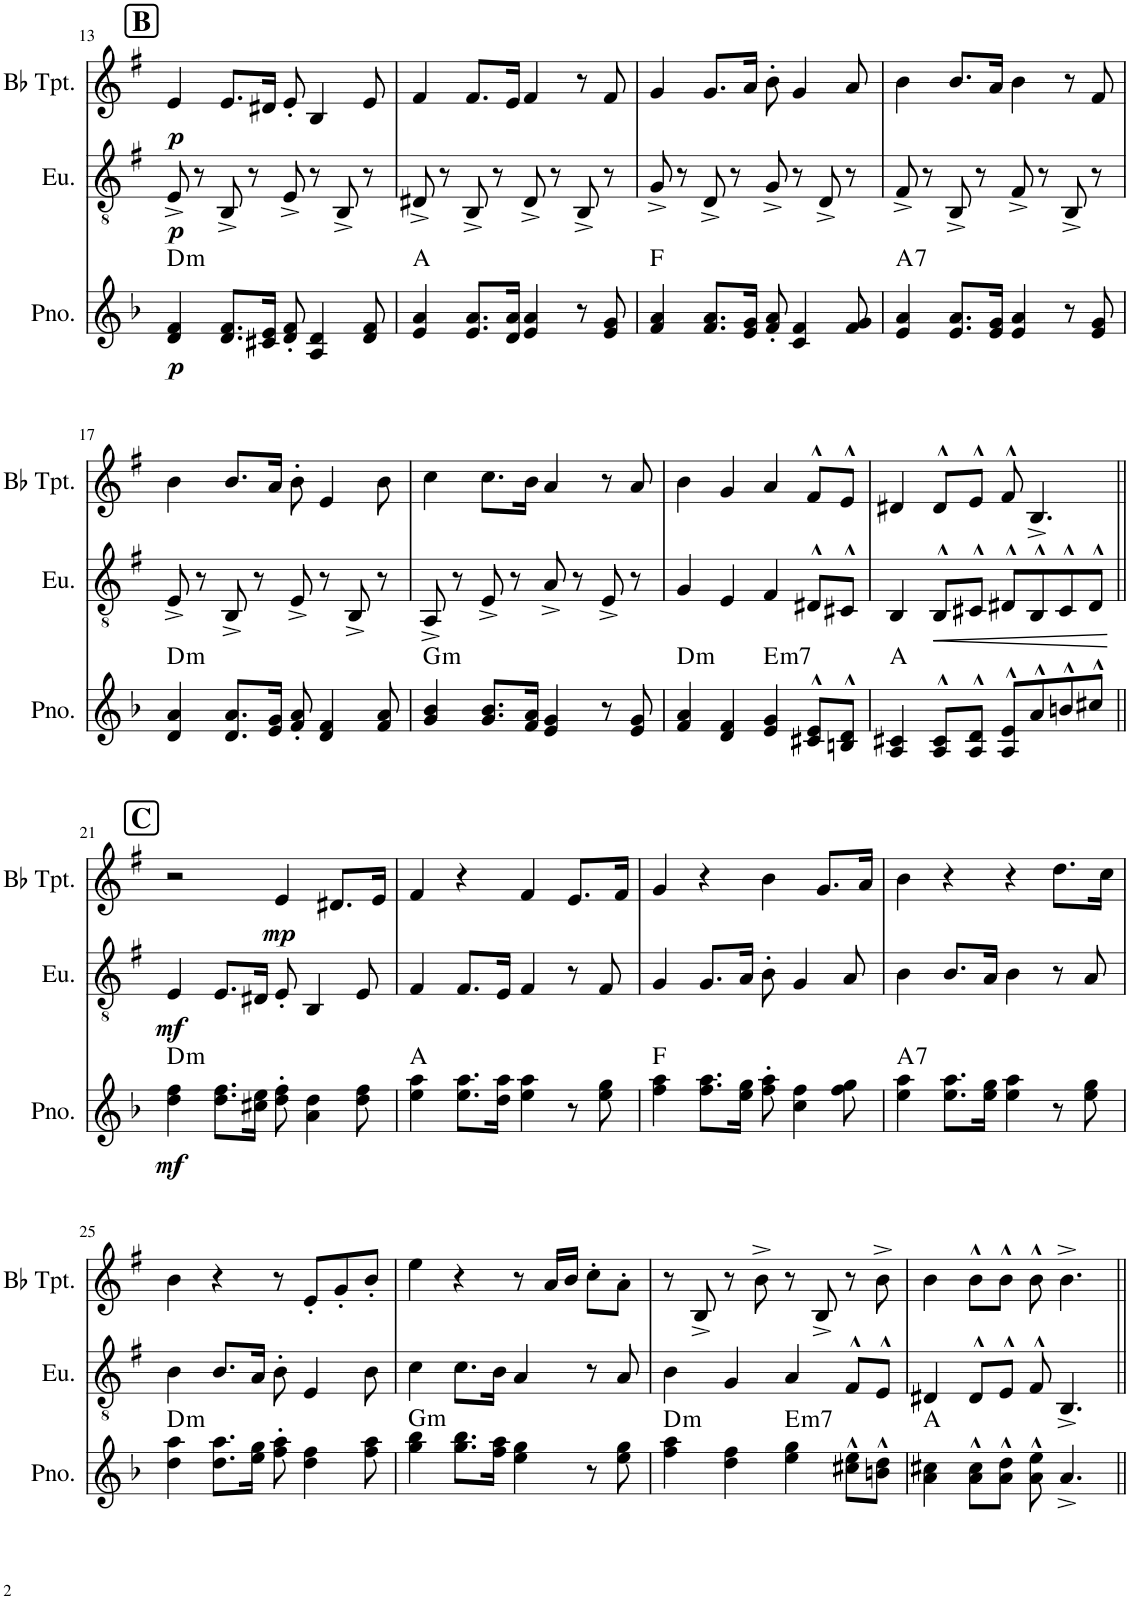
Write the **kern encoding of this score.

**kern	**dynam	**harte	**kern	**dynam	**kern	**dynam
*part3	*part3	*part3	*part2	*part2	*part1	*part1
*staff3	*staff3	*	*staff2	*staff2	*staff1	*staff1
*I"Piano	*	*	*I"Euphonium	*	*I"Bb Trumpet	*
*I'Pno.	*	*	*I'Eu.	*	*I'Bb Tpt.	*
!!LO:PB:g=z
*clefG2	*	*	*clefGv2	*	*clefG2	*
*	*	*	*Trd1c2	*	*Trd1c2	*
*k[b-]	*	*	*k[f#]	*	*k[f#]	*
*M4/4	*	*	*M4/4	*	*M4/4	*
!!LO:REH:place=s1:a:B:cj:fs=14:t=B
=13	=13	=13	=13	=13	=13	=13
!	!LO:DY:b	!LO:H:kt=m	!	!LO:DY:b	!	!LO:DY:b
4d/ 4f/	p	D:min	8E^/	p	4e/	p
.	.	.	8r	.	.	.
8.d/ 8.f/L	.	.	8BB^/	.	8.e/L	.
.	.	.	8r	.	.	.
16c#X/ 16e/Jk	.	.	.	.	16d#X/Jk	.
8d/' 8f/'	.	.	8E^/	.	8e'/	.
4A/ 4d/	.	.	8r	.	4B/	.
.	.	.	8BB^/	.	.	.
8d/ 8f/	.	.	8r	.	8e/	.
=14	=14	=14	=14	=14	=14	=14
4e/ 4a/	.	A:maj	8D#X^/	.	4f#/	.
.	.	.	8r	.	.	.
8.e/ 8.a/L	.	.	8BB^/	.	8.f#/L	.
.	.	.	8r	.	.	.
16d/ 16a/Jk	.	.	.	.	16e/Jk	.
4e/ 4a/	.	.	8D#^/	.	4f#/	.
.	.	.	8r	.	.	.
8r	.	.	8BB^/	.	8r	.
8e/ 8g/	.	.	8r	.	8f#/	.
=15	=15	=15	=15	=15	=15	=15
4f/ 4a/	.	F:maj	8G^/	.	4g/	.
.	.	.	8r	.	.	.
8.f/ 8.a/L	.	.	8D^/	.	8.g/L	.
.	.	.	8r	.	.	.
16e/ 16g/Jk	.	.	.	.	16a/Jk	.
8f/' 8a/'	.	.	8G^/	.	8b'\	.
4c/ 4f/	.	.	8r	.	4g/	.
.	.	.	8D^/	.	.	.
8f/ 8g/	.	.	8r	.	8a/	.
=16	=16	=16	=16	=16	=16	=16
!	!	!LO:H:kt=7	!	!	!	!
4e/ 4a/	.	A:7	8F#^/	.	4b\	.
.	.	.	8r	.	.	.
8.e/ 8.a/L	.	.	8BB^/	.	8.b/L	.
.	.	.	8r	.	.	.
16e/ 16g/Jk	.	.	.	.	16a/Jk	.
4e/ 4a/	.	.	8F#^/	.	4b\	.
.	.	.	8r	.	.	.
8r	.	.	8BB^/	.	8r	.
8e/ 8g/	.	.	8r	.	8f#/	.
!!LO:LB:g=z
=17	=17	=17	=17	=17	=17	=17
!	!	!LO:H:kt=m	!	!	!	!
4d/ 4a/	.	D:min	8E^/	.	4b\	.
.	.	.	8r	.	.	.
8.d/ 8.a/L	.	.	8BB^/	.	8.b/L	.
.	.	.	8r	.	.	.
16e/ 16g/Jk	.	.	.	.	16a/Jk	.
8f/' 8a/'	.	.	8E^/	.	8b'\	.
4d/ 4f/	.	.	8r	.	4e/	.
.	.	.	8BB^/	.	.	.
8f/ 8a/	.	.	8r	.	8b\	.
=18	=18	=18	=18	=18	=18	=18
!	!	!LO:H:kt=m	!	!	!	!
4g/ 4b-/	.	G:min	8AA^/	.	4cc\	.
.	.	.	8r	.	.	.
8.g/ 8.b-/L	.	.	8E^/	.	8.cc\L	.
.	.	.	8r	.	.	.
16f/ 16a/Jk	.	.	.	.	16b\Jk	.
4e/ 4g/	.	.	8A^/	.	4a/	.
.	.	.	8r	.	.	.
8r	.	.	8E^/	.	8r	.
8e/ 8g/	.	.	8r	.	8a/	.
=19	=19	=19	=19	=19	=19	=19
!	!	!LO:H:kt=m	!	!	!	!
4f/ 4a/	.	D:min	4G/	.	4b\	.
4d/ 4f/	.	.	4E/	.	4g/	.
!	!	!LO:H:kt=m7	!	!	!	!
4e/ 4g/	.	E:min7	4F#/	.	4a/	.
8c#X/^^ 8e/^^L	.	.	8D#X^^/L	.	8f#^^/L	.
8Bn/^^ 8d/^^J	.	.	8C#X^^/J	.	8e^^/J	.
=20	=20	=20	=20	=20	=20	=20
4A/ 4c#X/	.	A:maj	4BB/	.	4d#X/	.
!	!	!	!	!LO:HP:b	!	!
8A/^^ 8c#/^^L	.	.	8BB^^/L	<	8d#^^/L	.
8A/^^ 8d/^^J	.	.	8C#X^^/J	.	8e^^/J	.
8A/^^ 8e/^^L	.	.	8D#X^^/L	.	8f#^^/	.
8a^^/	.	.	8BB^^/	.	4.B^/	.
8bn^^/	.	.	8C#^^/	.	.	.
8cc#X^^/J	.	.	8D#^^/J	.	.	.
.	.	.	.	[	.	.
!!LO:LB:g=z
!!LO:REH:place=s1:a:B:cj:fs=14:t=C
=21||	=21||	=21||	=21||	=21||	=21||	=21||
!	!LO:DY:b	!LO:H:kt=m	!	!LO:DY:b	!	!
4dd\ 4ff\	mf	D:min	4E/	mf	2r	.
8.dd\ 8.ff\L	.	.	8.E/L	.	.	.
16cc#X\ 16ee\Jk	.	.	16D#X/Jk	.	.	.
!	!	!	!	!	!	!LO:DY:b
8dd\' 8ff\'	.	.	8E'/	.	4e/	mp
4a\ 4dd\	.	.	4BB/	.	.	.
.	.	.	.	.	8.d#X/L	.
8dd\ 8ff\	.	.	8E/	.	.	.
.	.	.	.	.	16e/Jk	.
=22	=22	=22	=22	=22	=22	=22
4ee\ 4aa\	.	A:maj	4F#/	.	4f#/	.
8.ee\ 8.aa\L	.	.	8.F#/L	.	4r	.
16dd\ 16aa\Jk	.	.	16E/Jk	.	.	.
4ee\ 4aa\	.	.	4F#/	.	4f#/	.
8r	.	.	8r	.	8.e/L	.
8ee\ 8gg\	.	.	8F#/	.	.	.
.	.	.	.	.	16f#/Jk	.
=23	=23	=23	=23	=23	=23	=23
4ff\ 4aa\	.	F:maj	4G/	.	4g/	.
8.ff\ 8.aa\L	.	.	8.G/L	.	4r	.
16ee\ 16gg\Jk	.	.	16A/Jk	.	.	.
8ff\' 8aa\'	.	.	8B'\	.	4b\	.
4cc\ 4ff\	.	.	4G/	.	.	.
.	.	.	.	.	8.g/L	.
8ff\ 8gg\	.	.	8A/	.	.	.
.	.	.	.	.	16a/Jk	.
=24	=24	=24	=24	=24	=24	=24
!	!	!LO:H:kt=7	!	!	!	!
4ee\ 4aa\	.	A:7	4B\	.	4b\	.
8.ee\ 8.aa\L	.	.	8.B/L	.	4r	.
16ee\ 16gg\Jk	.	.	16A/Jk	.	.	.
4ee\ 4aa\	.	.	4B\	.	4r	.
8r	.	.	8r	.	8.dd\L	.
8ee\ 8gg\	.	.	8A/	.	.	.
.	.	.	.	.	16cc\Jk	.
!!LO:LB:g=z
=25	=25	=25	=25	=25	=25	=25
!	!	!LO:H:kt=m	!	!	!	!
4dd\ 4aa\	.	D:min	4B\	.	4b\	.
8.dd\ 8.aa\L	.	.	8.B/L	.	4r	.
16ee\ 16gg\Jk	.	.	16A/Jk	.	.	.
8ff\' 8aa\'	.	.	8B'\	.	8r	.
4dd\ 4ff\	.	.	4E/	.	8e'/L	.
.	.	.	.	.	8g'/	.
8ff\ 8aa\	.	.	8B\	.	8b'/J	.
=26	=26	=26	=26	=26	=26	=26
!	!	!LO:H:kt=m	!	!	!	!
4gg\ 4bb-\	.	G:min	4c\	.	4ee\	.
8.gg\ 8.bb-\L	.	.	8.c\L	.	4r	.
16ff\ 16aa\Jk	.	.	16B\Jk	.	.	.
4ee\ 4gg\	.	.	4A/	.	8r	.
.	.	.	.	.	16a/LL	.
.	.	.	.	.	16b/JJ	.
8r	.	.	8r	.	8cc'\L	.
8ee\ 8gg\	.	.	8A/	.	8a'\J	.
=27	=27	=27	=27	=27	=27	=27
!	!	!LO:H:kt=m	!	!	!	!
4ff\ 4aa\	.	D:min	4B\	.	8r	.
.	.	.	.	.	8B^/	.
4dd\ 4ff\	.	.	4G/	.	8r	.
.	.	.	.	.	8b^\	.
!	!	!LO:H:kt=m7	!	!	!	!
4ee\ 4gg\	.	E:min7	4A/	.	8r	.
.	.	.	.	.	8B^/	.
8cc#X\^^ 8ee\^^L	.	.	8F#^^/L	.	8r	.
8bn\^^ 8dd\^^J	.	.	8E^^/J	.	8b^\	.
=28	=28	=28	=28	=28	=28	=28
4a\ 4cc#X\	.	A:maj	4D#X/	.	4b\	.
8a\^^ 8cc#\^^L	.	.	8D#^^/L	.	8b^^\L	.
8a\^^ 8dd\^^J	.	.	8E^^/J	.	8b^^\J	.
8a\^^ 8ee\^^	.	.	8F#^^/	.	8b^^\	.
4.a^/	.	.	4.BB^/	.	4.b^\	.
=||	=||	=||	=||	=||	=||	=||
*-	*-	*-	*-	*-	*-	*-
